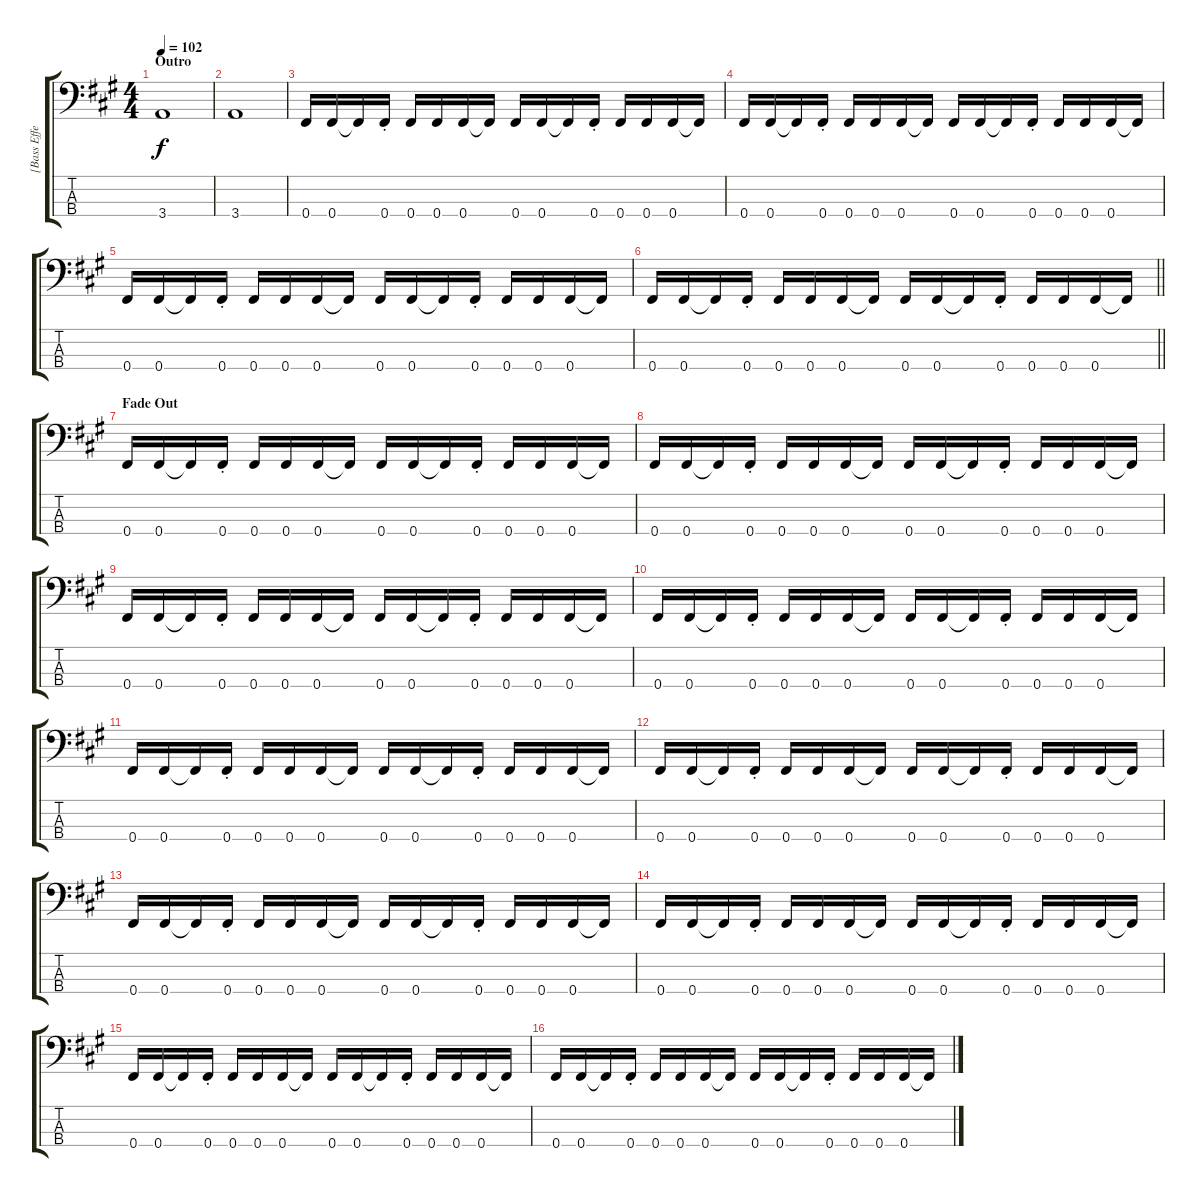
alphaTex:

\track ("[Bass Effekt]" "[Bass Effe") {instrument distortionguitar}
\staff {score tabs}
\tuning (G2 Gb2 A1 Gb1) {hide}
\ts (4 4)
\section ("" "Outro")
\tempo 102
\clef f4
\ks f#minor
3.4.1{dy f} |
3.4.1 |
0.4.16 0.4.16 0.4{t}.16 0.4{st}.16 0.4.16 0.4.16 0.4.16 0.4{t}.16 0.4.16 0.4.16 0.4{t}.16 0.4{st}.16 0.4.16 0.4.16 0.4.16 0.4{t}.16 |
0.4.16 0.4.16 0.4{t}.16 0.4{st}.16 0.4.16 0.4.16 0.4.16 0.4{t}.16 0.4.16 0.4.16 0.4{t}.16 0.4{st}.16 0.4.16 0.4.16 0.4.16 0.4{t}.16 |
0.4.16 0.4.16 0.4{t}.16 0.4{st}.16 0.4.16 0.4.16 0.4.16 0.4{t}.16 0.4.16 0.4.16 0.4{t}.16 0.4{st}.16 0.4.16 0.4.16 0.4.16 0.4{t}.16 |
\barLineRight lightlight
0.4.16 0.4.16 0.4{t}.16 0.4{st}.16 0.4.16 0.4.16 0.4.16 0.4{t}.16 0.4.16 0.4.16 0.4{t}.16 0.4{st}.16 0.4.16 0.4.16 0.4.16 0.4{t}.16 |
\section ("" "Fade Out")
0.4.16{volume 10} 0.4.16 0.4{t}.16 0.4{st}.16 0.4.16 0.4.16 0.4.16 0.4{t}.16 0.4.16 0.4.16 0.4{t}.16 0.4{st}.16 0.4.16 0.4.16 0.4.16 0.4{t}.16 |
0.4.16 0.4.16 0.4{t}.16 0.4{st}.16 0.4.16 0.4.16 0.4.16 0.4{t}.16 0.4.16 0.4.16 0.4{t}.16 0.4{st}.16 0.4.16 0.4.16 0.4.16 0.4{t}.16 |
0.4.16 0.4.16 0.4{t}.16 0.4{st}.16 0.4.16 0.4.16 0.4.16 0.4{t}.16 0.4.16 0.4.16 0.4{t}.16 0.4{st}.16 0.4.16 0.4.16 0.4.16 0.4{t}.16 |
0.4.16 0.4.16 0.4{t}.16 0.4{st}.16 0.4.16 0.4.16 0.4.16 0.4{t}.16 0.4.16 0.4.16 0.4{t}.16 0.4{st}.16 0.4.16 0.4.16 0.4.16 0.4{t}.16 |
0.4.16{volume 5} 0.4.16 0.4{t}.16 0.4{st}.16 0.4.16 0.4.16 0.4.16 0.4{t}.16 0.4.16 0.4.16 0.4{t}.16 0.4{st}.16 0.4.16 0.4.16 0.4.16 0.4{t}.16 |
0.4.16 0.4.16 0.4{t}.16 0.4{st}.16 0.4.16 0.4.16 0.4.16 0.4{t}.16 0.4.16 0.4.16 0.4{t}.16 0.4{st}.16 0.4.16 0.4.16 0.4.16 0.4{t}.16 |
0.4.16 0.4.16 0.4{t}.16 0.4{st}.16 0.4.16 0.4.16 0.4.16 0.4{t}.16 0.4.16 0.4.16 0.4{t}.16 0.4{st}.16 0.4.16 0.4.16 0.4.16 0.4{t}.16 |
0.4.16 0.4.16 0.4{t}.16 0.4{st}.16 0.4.16 0.4.16 0.4.16 0.4{t}.16 0.4.16 0.4.16 0.4{t}.16 0.4{st}.16 0.4.16 0.4.16 0.4.16 0.4{t}.16 |
0.4.16{volume 0} 0.4.16 0.4{t}.16 0.4{st}.16 0.4.16 0.4.16 0.4.16 0.4{t}.16 0.4.16 0.4.16 0.4{t}.16 0.4{st}.16 0.4.16 0.4.16 0.4.16 0.4{t}.16 |
0.4.16 0.4.16 0.4{t}.16 0.4{st}.16 0.4.16 0.4.16 0.4.16 0.4{t}.16 0.4.16 0.4.16 0.4{t}.16 0.4{st}.16 0.4.16 0.4.16 0.4.16 0.4{t}.16
